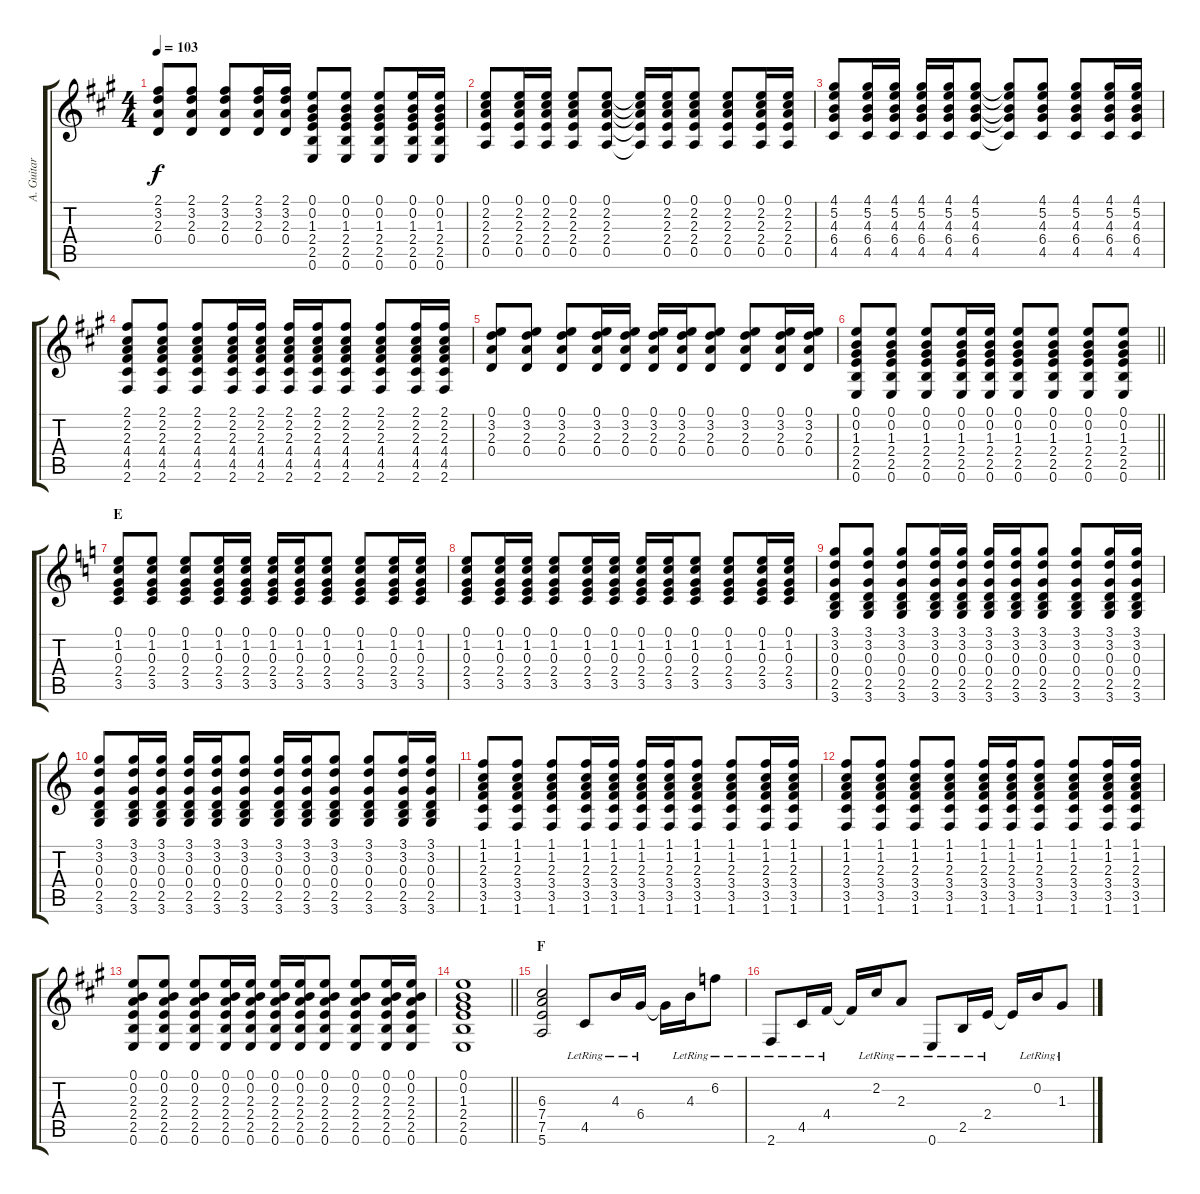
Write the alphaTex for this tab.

\track ("A. Guitar" "A. Guitar") {instrument acousticguitarsteel}
\staff {score tabs}
\tuning (E4 B3 G3 D3 A2 E2) {hide}
\ts (4 4)
\tempo 103
\clef g2
\ks a
(2.1 3.2 2.3 0.4).8{dy f} (2.1 3.2 2.3 0.4).8 (2.1 3.2 2.3 0.4).8 (2.1 3.2 2.3 0.4).16 (2.1 3.2 2.3 0.4).16 (0.1 0.2 1.3 2.4 2.5 0.6).8 (0.1 0.2 1.3 2.4 2.5 0.6).8 (0.1 0.2 1.3 2.4 2.5 0.6).8 (0.1 0.2 1.3 2.4 2.5 0.6).16 (0.1 0.2 1.3 2.4 2.5 0.6).16 |
(0.1 2.2 2.3 2.4 0.5).8 (0.1 2.2 2.3 2.4 0.5).16 (0.1 2.2 2.3 2.4 0.5).16 (0.1 2.2 2.3 2.4 0.5).8 (0.1 2.2 2.3 2.4 0.5).8 (0.1{t} 2.2{t} 2.3{t} 2.4{t} 0.5{t}).16 (0.1 2.2 2.3 2.4 0.5).16 (0.1 2.2 2.3 2.4 0.5).8 (0.1 2.2 2.3 2.4 0.5).8 (0.1 2.2 2.3 2.4 0.5).16 (0.1 2.2 2.3 2.4 0.5).16 |
(4.1 5.2 4.3 6.4 4.5).8 (4.1 5.2 4.3 6.4 4.5).16 (4.1 5.2 4.3 6.4 4.5).16 (4.1 5.2 4.3 6.4 4.5).16 (4.1 5.2 4.3 6.4 4.5).16 (4.1 5.2 4.3 6.4 4.5).8 (4.1{t} 5.2{t} 4.3{t} 6.4{t} 4.5{t}).8 (4.1 5.2 4.3 6.4 4.5).8 (4.1 5.2 4.3 6.4 4.5).8 (4.1 5.2 4.3 6.4 4.5).16 (4.1 5.2 4.3 6.4 4.5).16 |
(2.1 2.2 2.3 4.4 4.5 2.6).8 (2.1 2.2 2.3 4.4 4.5 2.6).8 (2.1 2.2 2.3 4.4 4.5 2.6).8 (2.1 2.2 2.3 4.4 4.5 2.6).16 (2.1 2.2 2.3 4.4 4.5 2.6).16 (2.1 2.2 2.3 4.4 4.5 2.6).16 (2.1 2.2 2.3 4.4 4.5 2.6).16 (2.1 2.2 2.3 4.4 4.5 2.6).8 (2.1 2.2 2.3 4.4 4.5 2.6).8 (2.1 2.2 2.3 4.4 4.5 2.6).16 (2.1 2.2 2.3 4.4 4.5 2.6).16 |
(0.1 3.2 2.3 0.4).8 (0.1 3.2 2.3 0.4).8 (0.1 3.2 2.3 0.4).8 (0.1 3.2 2.3 0.4).16 (0.1 3.2 2.3 0.4).16 (0.1 3.2 2.3 0.4).16 (0.1 3.2 2.3 0.4).16 (0.1 3.2 2.3 0.4).8 (0.1 3.2 2.3 0.4).8 (0.1 3.2 2.3 0.4).16 (0.1 3.2 2.3 0.4).16 |
\barLineRight lightlight
(0.1 0.2 1.3 2.4 2.5 0.6).8 (0.1 0.2 1.3 2.4 2.5 0.6).8 (0.1 0.2 1.3 2.4 2.5 0.6).8 (0.1 0.2 1.3 2.4 2.5 0.6).16 (0.1 0.2 1.3 2.4 2.5 0.6).16 (0.1 0.2 1.3 2.4 2.5 0.6).8 (0.1 0.2 1.3 2.4 2.5 0.6).8 (0.1 0.2 1.3 2.4 2.5 0.6).8 (0.1 0.2 1.3 2.4 2.5 0.6).8 |
\section ("" "E")
\ks c
(0.1 1.2 0.3 2.4 3.5).8 (0.1 1.2 0.3 2.4 3.5).8 (0.1 1.2 0.3 2.4 3.5).8 (0.1 1.2 0.3 2.4 3.5).16 (0.1 1.2 0.3 2.4 3.5).16 (0.1 1.2 0.3 2.4 3.5).16 (0.1 1.2 0.3 2.4 3.5).16 (0.1 1.2 0.3 2.4 3.5).8 (0.1 1.2 0.3 2.4 3.5).8 (0.1 1.2 0.3 2.4 3.5).16 (0.1 1.2 0.3 2.4 3.5).16 |
(0.1 1.2 0.3 2.4 3.5).8 (0.1 1.2 0.3 2.4 3.5).16 (0.1 1.2 0.3 2.4 3.5).16 (0.1 1.2 0.3 2.4 3.5).8 (0.1 1.2 0.3 2.4 3.5).16 (0.1 1.2 0.3 2.4 3.5).16 (0.1 1.2 0.3 2.4 3.5).16 (0.1 1.2 0.3 2.4 3.5).16 (0.1 1.2 0.3 2.4 3.5).8 (0.1 1.2 0.3 2.4 3.5).8 (0.1 1.2 0.3 2.4 3.5).16 (0.1 1.2 0.3 2.4 3.5).16 |
(3.1 3.2 0.3 0.4 2.5 3.6).8 (3.1 3.2 0.3 0.4 2.5 3.6).8 (3.1 3.2 0.3 0.4 2.5 3.6).8 (3.1 3.2 0.3 0.4 2.5 3.6).16 (3.1 3.2 0.3 0.4 2.5 3.6).16 (3.1 3.2 0.3 0.4 2.5 3.6).16 (3.1 3.2 0.3 0.4 2.5 3.6).16 (3.1 3.2 0.3 0.4 2.5 3.6).8 (3.1 3.2 0.3 0.4 2.5 3.6).8 (3.1 3.2 0.3 0.4 2.5 3.6).16 (3.1 3.2 0.3 0.4 2.5 3.6).16 |
(3.1 3.2 0.3 0.4 2.5 3.6).8 (3.1 3.2 0.3 0.4 2.5 3.6).16 (3.1 3.2 0.3 0.4 2.5 3.6).16 (3.1 3.2 0.3 0.4 2.5 3.6).16 (3.1 3.2 0.3 0.4 2.5 3.6).16 (3.1 3.2 0.3 0.4 2.5 3.6).8 (3.1 3.2 0.3 0.4 2.5 3.6).16 (3.1 3.2 0.3 0.4 2.5 3.6).16 (3.1 3.2 0.3 0.4 2.5 3.6).8 (3.1 3.2 0.3 0.4 2.5 3.6).8 (3.1 3.2 0.3 0.4 2.5 3.6).16 (3.1 3.2 0.3 0.4 2.5 3.6).16 |
(1.1 1.2 2.3 3.4 3.5 1.6).8 (1.1 1.2 2.3 3.4 3.5 1.6).8 (1.1 1.2 2.3 3.4 3.5 1.6).8 (1.1 1.2 2.3 3.4 3.5 1.6).16 (1.1 1.2 2.3 3.4 3.5 1.6).16 (1.1 1.2 2.3 3.4 3.5 1.6).16 (1.1 1.2 2.3 3.4 3.5 1.6).16 (1.1 1.2 2.3 3.4 3.5 1.6).8 (1.1 1.2 2.3 3.4 3.5 1.6).8 (1.1 1.2 2.3 3.4 3.5 1.6).16 (1.1 1.2 2.3 3.4 3.5 1.6).16 |
(1.1 1.2 2.3 3.4 3.5 1.6).8 (1.1 1.2 2.3 3.4 3.5 1.6).8 (1.1 1.2 2.3 3.4 3.5 1.6).8 (1.1 1.2 2.3 3.4 3.5 1.6).8 (1.1 1.2 2.3 3.4 3.5 1.6).16 (1.1 1.2 2.3 3.4 3.5 1.6).16 (1.1 1.2 2.3 3.4 3.5 1.6).8 (1.1 1.2 2.3 3.4 3.5 1.6).8 (1.1 1.2 2.3 3.4 3.5 1.6).16 (1.1 1.2 2.3 3.4 3.5 1.6).16 |
\ks a
(0.1 0.2 2.3 2.4 2.5 0.6).8 (0.1 0.2 2.3 2.4 2.5 0.6).8 (0.1 0.2 2.3 2.4 2.5 0.6).8 (0.1 0.2 2.3 2.4 2.5 0.6).16 (0.1 0.2 2.3 2.4 2.5 0.6).16 (0.1 0.2 2.3 2.4 2.5 0.6).16 (0.1 0.2 2.3 2.4 2.5 0.6).16 (0.1 0.2 2.3 2.4 2.5 0.6).8 (0.1 0.2 2.3 2.4 2.5 0.6).8 (0.1 0.2 2.3 2.4 2.5 0.6).16 (0.1 0.2 2.3 2.4 2.5 0.6).16 |
\barLineRight lightlight
(0.1 0.2 1.3 2.4 2.5 0.6).1 |
\section ("" "F")
(6.3 7.4 7.5 5.6).2 4.5{lr}.8 4.3{lr}.16 6.4{lr}.16 6.4{t}.16 4.3{lr}.16 6.2{lr}.8 |
2.6{lr}.8 4.5{lr}.16 4.4{lr}.16 4.4{t}.16 2.2{lr}.16 2.3{lr}.8 0.6{lr}.8 2.5{lr}.16 2.4{lr}.16 2.4{t}.16 0.2{lr}.16 1.3{lr}.8
